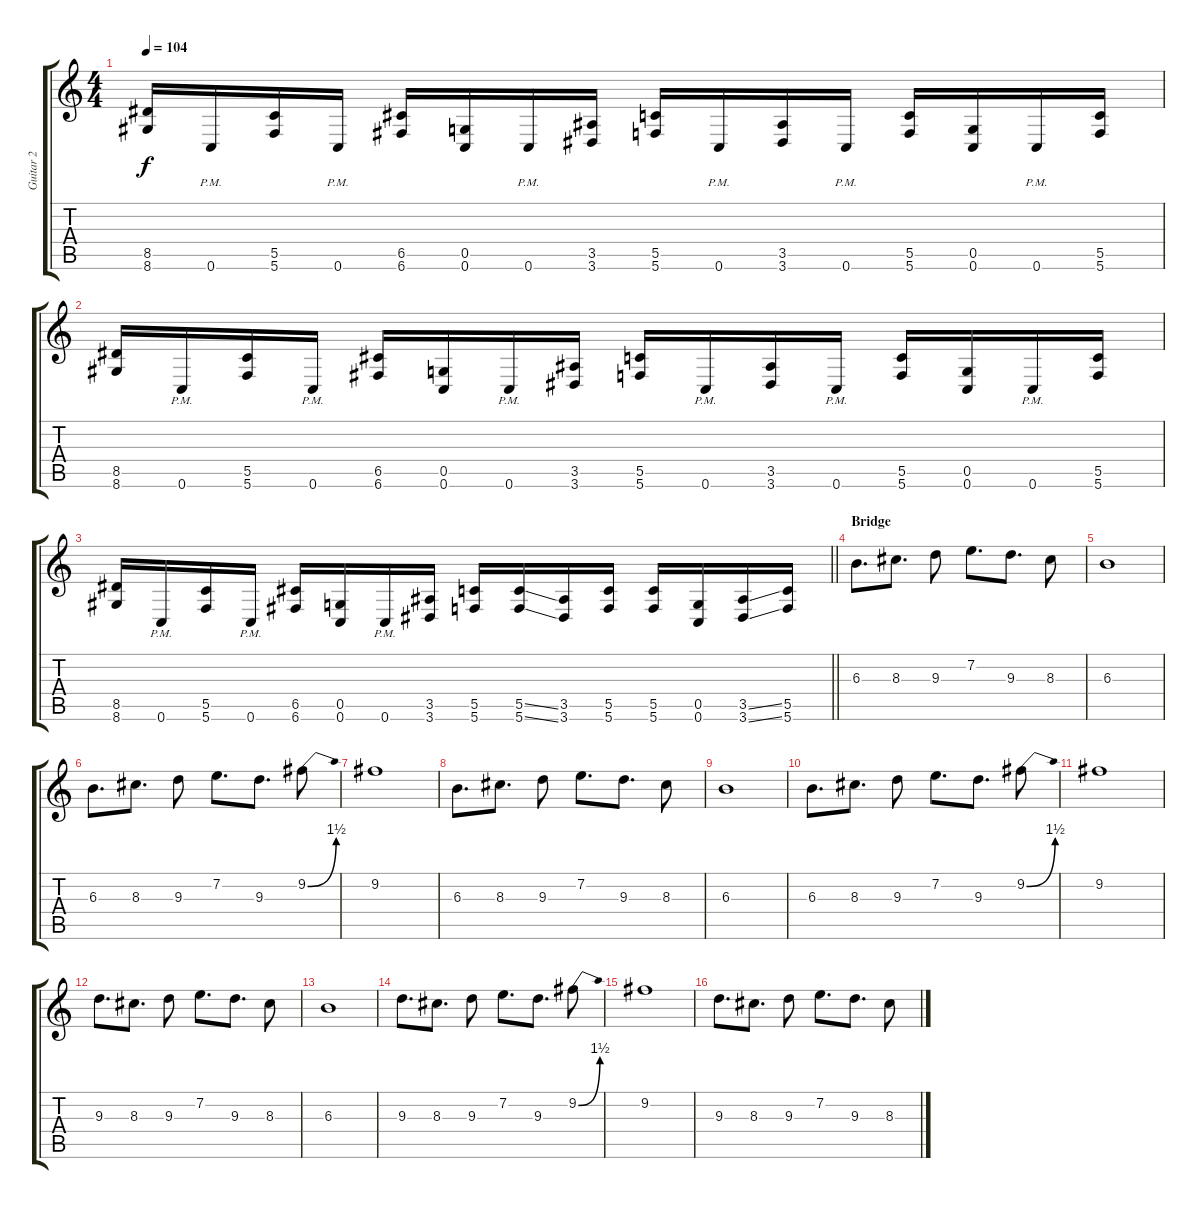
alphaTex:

\track ("Guitar 2" "Guitar 2") {instrument distortionguitar}
\staff {score tabs}
\tuning (D4 A3 F3 C3 G2 C2) {hide}
\ts (4 4)
\tempo 104
\clef g2
\ks c
(8.5 8.6).16{dy f} 0.6{pm}.16 (5.5 5.6).16 0.6{pm}.16 (6.5 6.6).16 (0.5 0.6).16 0.6{pm}.16 (3.5 3.6).16 (5.5 5.6).16 0.6{pm}.16 (3.5 3.6).16 0.6{pm}.16 (5.5 5.6).16 (0.5 0.6).16 0.6{pm}.16 (5.5 5.6).16 |
(8.5 8.6).16 0.6{pm}.16 (5.5 5.6).16 0.6{pm}.16 (6.5 6.6).16 (0.5 0.6).16 0.6{pm}.16 (3.5 3.6).16 (5.5 5.6).16 0.6{pm}.16 (3.5 3.6).16 0.6{pm}.16 (5.5 5.6).16 (0.5 0.6).16 0.6{pm}.16 (5.5 5.6).16 |
\barLineRight lightlight
(8.5 8.6).16 0.6{pm}.16 (5.5 5.6).16 0.6{pm}.16 (6.5 6.6).16 (0.5 0.6).16 0.6{pm}.16 (3.5 3.6).16 (5.5 5.6).16 (5.5{ss} 5.6{ss}).16 (3.5 3.6).16 (5.5 5.6).16 (5.5 5.6).16 (0.5 0.6).16 (3.5{ss} 3.6{ss}).16 (5.5 5.6).16 |
\section ("" "Bridge")
6.3.8{d} 8.3.8{d} 9.3.8 7.2.8{d} 9.3.8{d} 8.3.8 |
6.3.1 |
6.3.8{d} 8.3.8{d} 9.3.8 7.2.8{d} 9.3.8{d} 9.2{be (bend 0 0 60 6)}.8 |
9.2.1 |
6.3.8{d} 8.3.8{d} 9.3.8 7.2.8{d} 9.3.8{d} 8.3.8 |
6.3.1 |
6.3.8{d} 8.3.8{d} 9.3.8 7.2.8{d} 9.3.8{d} 9.2{be (bend 0 0 60 6)}.8 |
9.2.1 |
9.3.8{d} 8.3.8{d} 9.3.8 7.2.8{d} 9.3.8{d} 8.3.8 |
6.3.1 |
9.3.8{d} 8.3.8{d} 9.3.8 7.2.8{d} 9.3.8{d} 9.2{be (bend 0 0 60 6)}.8 |
9.2.1 |
9.3.8{d} 8.3.8{d} 9.3.8 7.2.8{d} 9.3.8{d} 8.3.8
